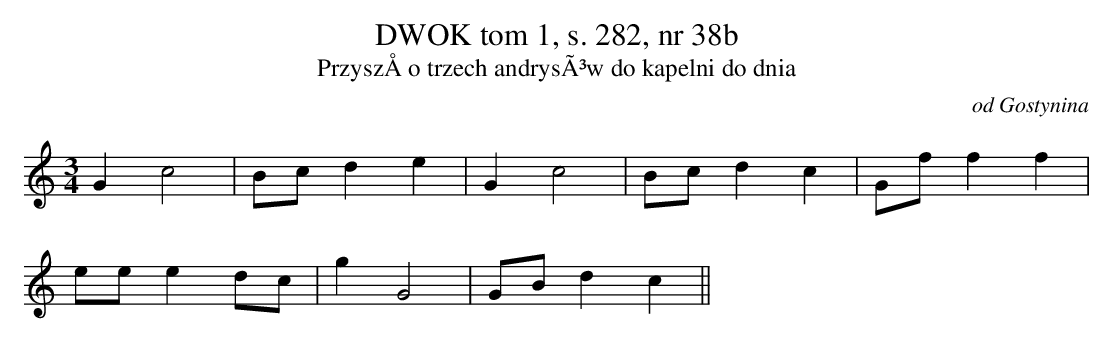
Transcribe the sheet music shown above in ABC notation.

X:1
T: DWOK tom 1, s. 282, nr 38b
T: PrzyszÅo trzech andrysÃ³w do kapelni do dnia
O: od Gostynina
M: 3/4
L: 1/8
K: C
G2c4 | Bcd2e2 | G2c4 | Bcd2c2 | Gff2f2 |
eee2dc | g2G4 | GBd2c2||
